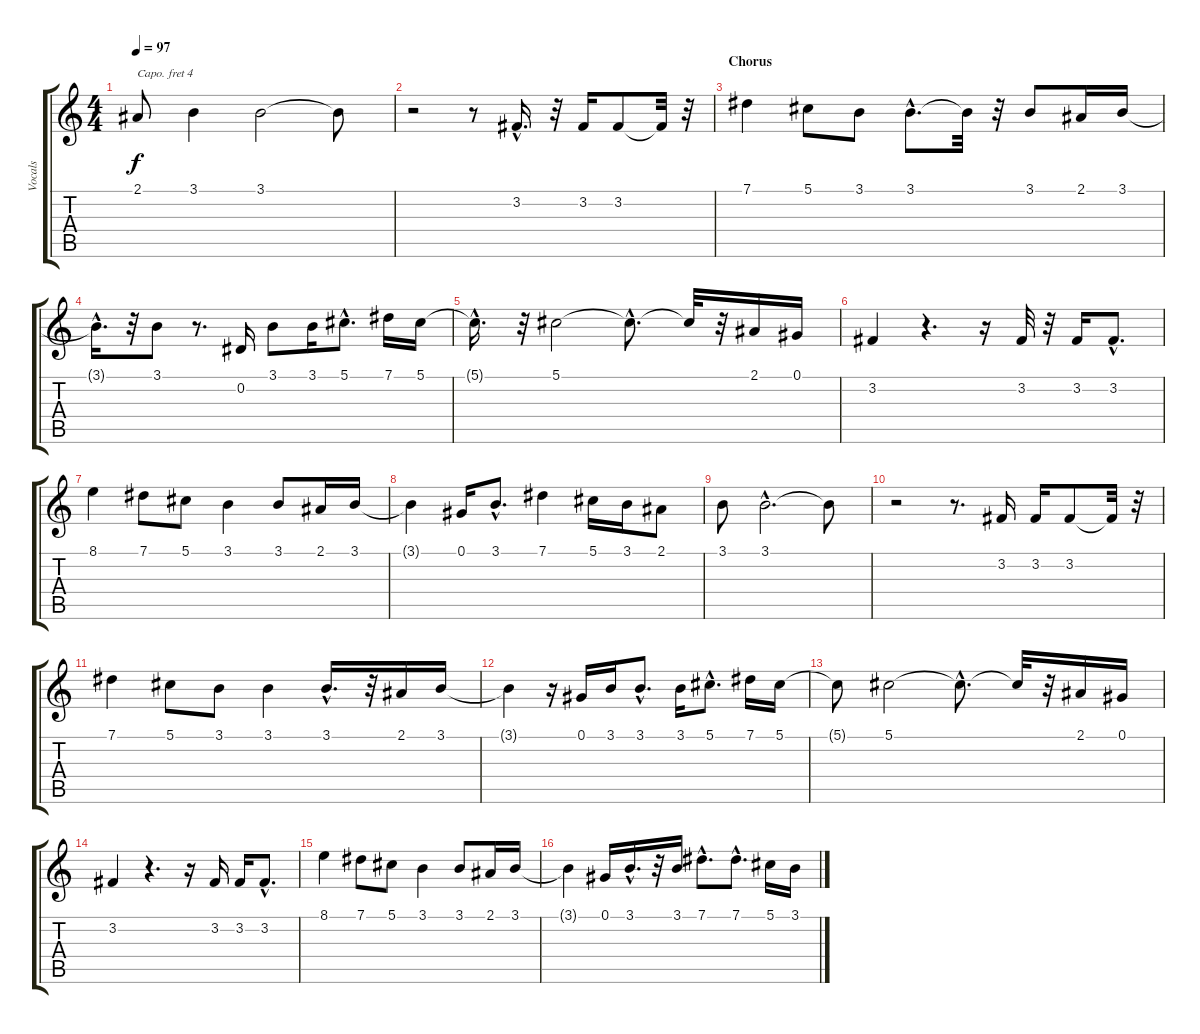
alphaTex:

\track ("Vocals" "Vocals") {instrument pad1newage}
\staff {score tabs}
\capo 4
\tuning (E4 B3 G3 D3 A2 E2) {hide}
\ts (4 4)
\tempo 97
\clef g2
\ks c
2.1.8{dy f} 3.1.4 3.1.2 3.1{t}.8 |
r.2 r.8 3.2{hac}.16{d} r.32 3.2.16 3.2.8 3.2{t}.32 r.32 |
\section ("" "Chorus")
7.1.4 5.1.8 3.1.8 3.1{hac}.8{d} 3.1{t}.32 r.32 3.1.8 2.1.16 3.1.16 |
3.1{hac t}.16{d} r.32 3.1.8 r.8{d} 0.2.16 3.1.8 3.1.16 5.1{hac}.8{d} 7.1.16 5.1.16 |
5.1{hac t}.16{d} r.32 5.1.2 5.1{hac t}.8{d} 5.1{t}.32 r.32 2.1.16 0.1.16 |
3.2.4 r.4{d} r.16 3.2.32 r.32 3.2.16 3.2{hac}.8{d} |
8.1.4 7.1.8 5.1.8 3.1.4 3.1.8 2.1.16 3.1.16 |
3.1{t}.4 0.1.16 3.1{hac}.8{d} 7.1.4 5.1.16 3.1.16 2.1.8 |
3.1.8 3.1{hac}.2{d} 3.1{t}.8 |
r.2 r.8{d} 3.2.16 3.2.16 3.2.8 3.2{t}.32 r.32 |
7.1.4 5.1.8 3.1.8 3.1.4 3.1{hac}.16{d} r.32 2.1.16 3.1.16 |
3.1{t}.4 r.16 0.1.16 3.1.16 3.1{hac}.8{d} 3.1.16 5.1{hac}.8{d} 7.1.16 5.1.16 |
5.1{t}.8 5.1.2 5.1{hac t}.8{d} 5.1{t}.32 r.32 2.1.16 0.1.16 |
3.2.4 r.4{d} r.16 3.2.16 3.2.16 3.2{hac}.8{d} |
8.1.4 7.1.8 5.1.8 3.1.4 3.1.8 2.1.16 3.1.16 |
3.1{t}.4 0.1.16 3.1{hac}.16{d} r.32 3.1.16 7.1{hac}.8{d} 7.1{hac}.8{d} 5.1.16 3.1.16
